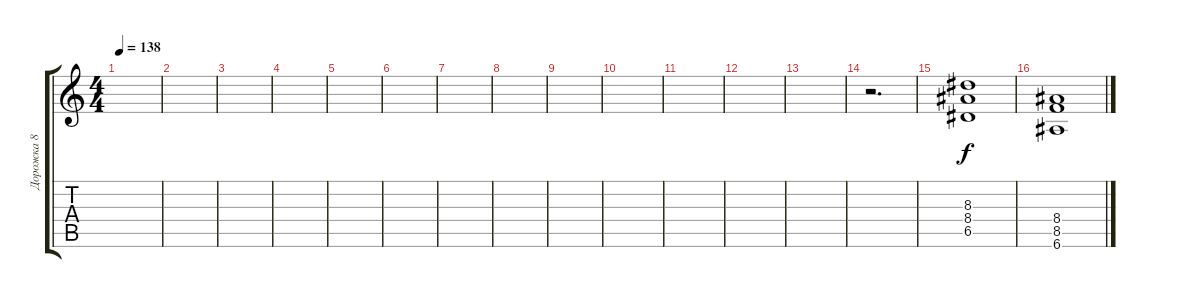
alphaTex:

\track ("Дорожка 8" "Дорожка 8") {instrument distortionguitar}
\staff {score tabs}
\tuning (E4 B3 G3 D3 A2 E2) {hide}
\ts (4 4)
\tempo 138
\clef g2
\ks c
|
|
|
|
|
|
|
|
|
|
|
|
|
r.2{d} |
(8.3 8.4 6.5).1 |
(8.4 8.5 6.6).1
